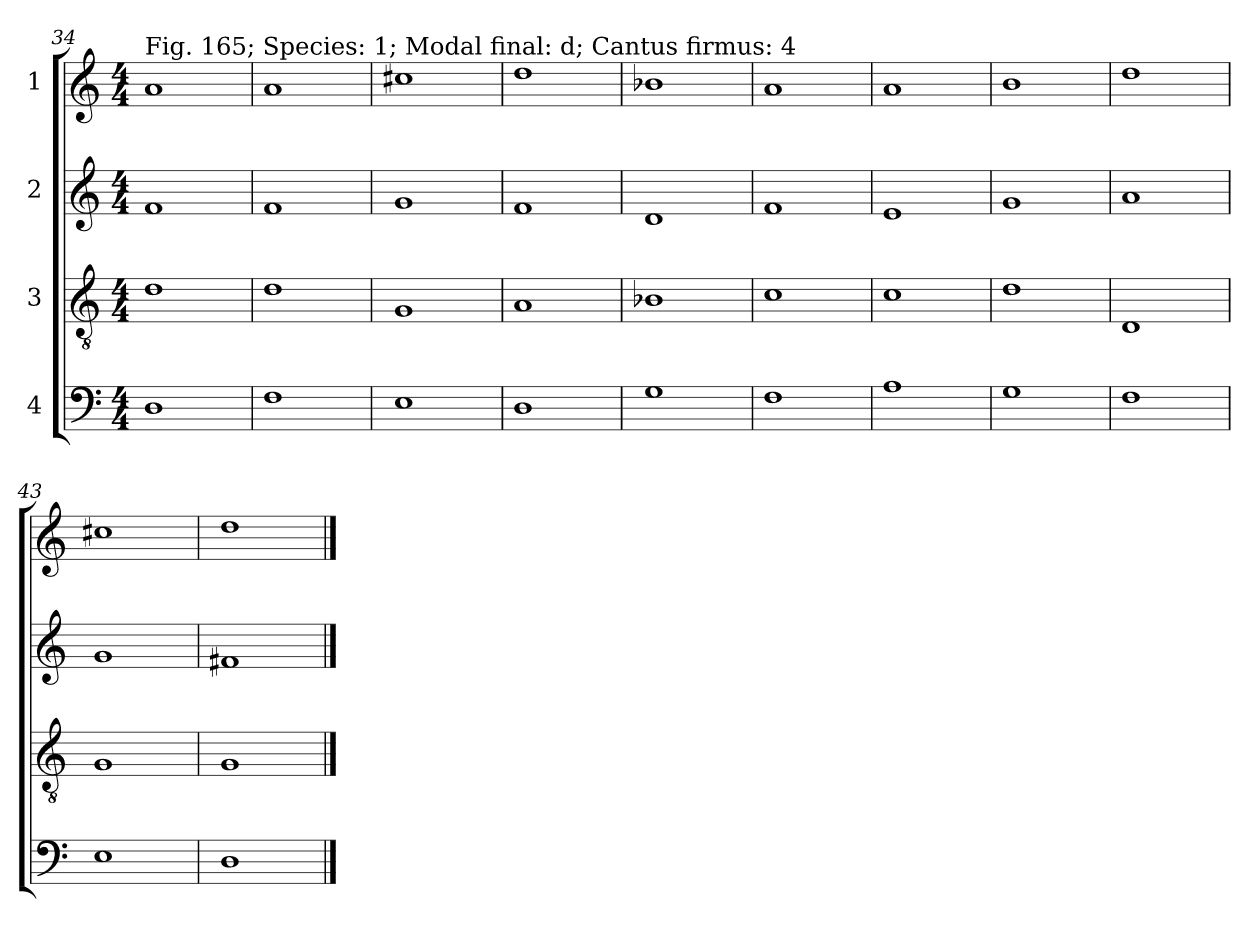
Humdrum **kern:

**kern	**kern	**kern	**kern
*part4	*part3	*part2	*part1
*staff4	*staff3	*staff2	*staff1
*I"4	*I"3	*I"2	*I"1
*clefF4	*clefGv2	*clefG2	*clefG2
*k[]	*k[]	*k[]	*k[]
*M4/4	*M4/4	*M4/4	*M4/4
=34	=34	=34	=34
!	!	!	!LO:TX:a:t=Fig. 165; Species&colon; 1; Modal final&colon; d; Cantus firmus&colon; 4
1D	1d	1f	1a
=35	=35	=35	=35
1F	1d	1f	1a
=36	=36	=36	=36
1E	1G	1g	1cc#X
=37	=37	=37	=37
1D	1A	1f	1dd
=38	=38	=38	=38
1G	1B-X	1d	1b-X
=39	=39	=39	=39
1F	1c	1f	1a
=40	=40	=40	=40
1A	1c	1e	1a
=41	=41	=41	=41
1G	1d	1g	1b
=42	=42	=42	=42
1F	1D	1a	1dd
=43	=43	=43	=43
1E	1G	1g	1cc#X
=44	=44	=44	=44
1D	1G	1f#X	1dd
==	==	==	==
*-	*-	*-	*-
